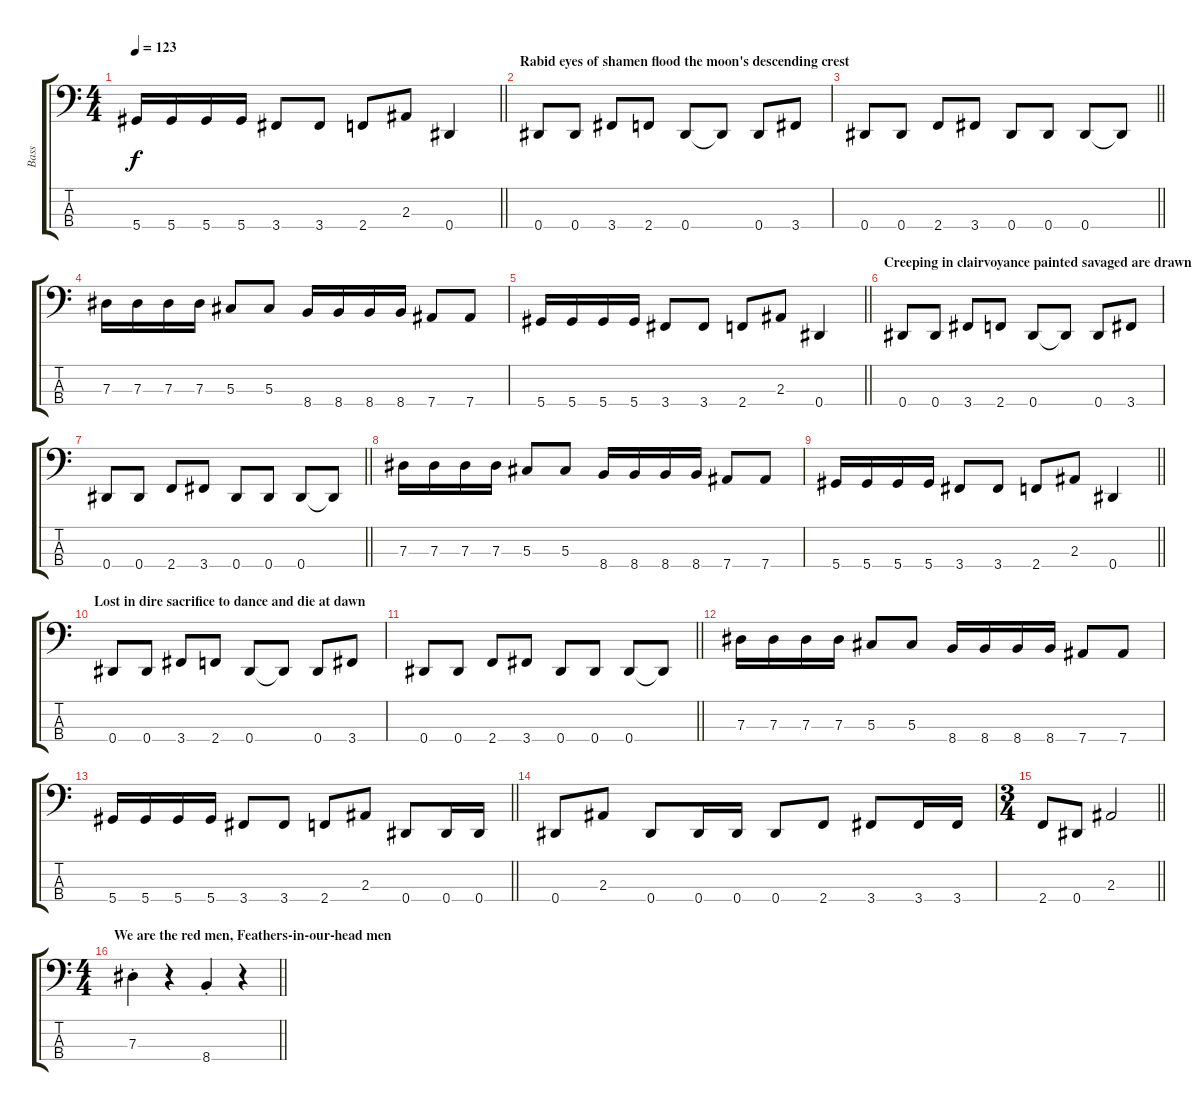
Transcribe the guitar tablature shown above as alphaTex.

\track ("Bass" "Bass") {instrument electricbassfinger}
\staff {score tabs}
\tuning (Gb2 Db2 Ab1 Eb1) {hide}
\ts (4 4)
\tempo 123
\clef f4
\barLineRight lightlight
\ks c
5.4.16{dy f} 5.4.16 5.4.16 5.4.16 3.4.8 3.4.8 2.4.8 2.3.8 0.4.4 |
\section ("" "Rabid eyes of shamen flood the moon's descending crest ")
0.4.8 0.4.8 3.4.8 2.4.8 0.4.8 0.4{t}.8 0.4.8 3.4.8 |
\barLineRight lightlight
0.4.8 0.4.8 2.4.8 3.4.8 0.4.8 0.4.8 0.4.8 0.4{t}.8 |
7.3.16 7.3.16 7.3.16 7.3.16 5.3.8 5.3.8 8.4.16 8.4.16 8.4.16 8.4.16 7.4.8 7.4.8 |
\barLineRight lightlight
5.4.16 5.4.16 5.4.16 5.4.16 3.4.8 3.4.8 2.4.8 2.3.8 0.4.4 |
\section ("" "Creeping in clairvoyance painted savaged are drawn ")
0.4.8 0.4.8 3.4.8 2.4.8 0.4.8 0.4{t}.8 0.4.8 3.4.8 |
\barLineRight lightlight
0.4.8 0.4.8 2.4.8 3.4.8 0.4.8 0.4.8 0.4.8 0.4{t}.8 |
7.3.16 7.3.16 7.3.16 7.3.16 5.3.8 5.3.8 8.4.16 8.4.16 8.4.16 8.4.16 7.4.8 7.4.8 |
\barLineRight lightlight
5.4.16 5.4.16 5.4.16 5.4.16 3.4.8 3.4.8 2.4.8 2.3.8 0.4.4 |
\section ("" "Lost in dire sacrifice to dance and die at dawn ")
0.4.8 0.4.8 3.4.8 2.4.8 0.4.8 0.4{t}.8 0.4.8 3.4.8 |
\barLineRight lightlight
0.4.8 0.4.8 2.4.8 3.4.8 0.4.8 0.4.8 0.4.8 0.4{t}.8 |
7.3.16 7.3.16 7.3.16 7.3.16 5.3.8 5.3.8 8.4.16 8.4.16 8.4.16 8.4.16 7.4.8 7.4.8 |
\barLineRight lightlight
5.4.16 5.4.16 5.4.16 5.4.16 3.4.8 3.4.8 2.4.8 2.3.8 0.4.8 0.4.16 0.4.16 |
0.4.8 2.3.8 0.4.8 0.4.16 0.4.16 0.4.8 2.4.8 3.4.8 3.4.16 3.4.16 |
\ts (3 4)
\barLineRight lightlight
2.4.8 0.4.8 2.3.2 |
\ts (4 4)
\section ("" "We are the red men, Feathers-in-our-head men")
\barLineRight lightlight
7.3{st}.4 r.4 8.4{st}.4 r.4
